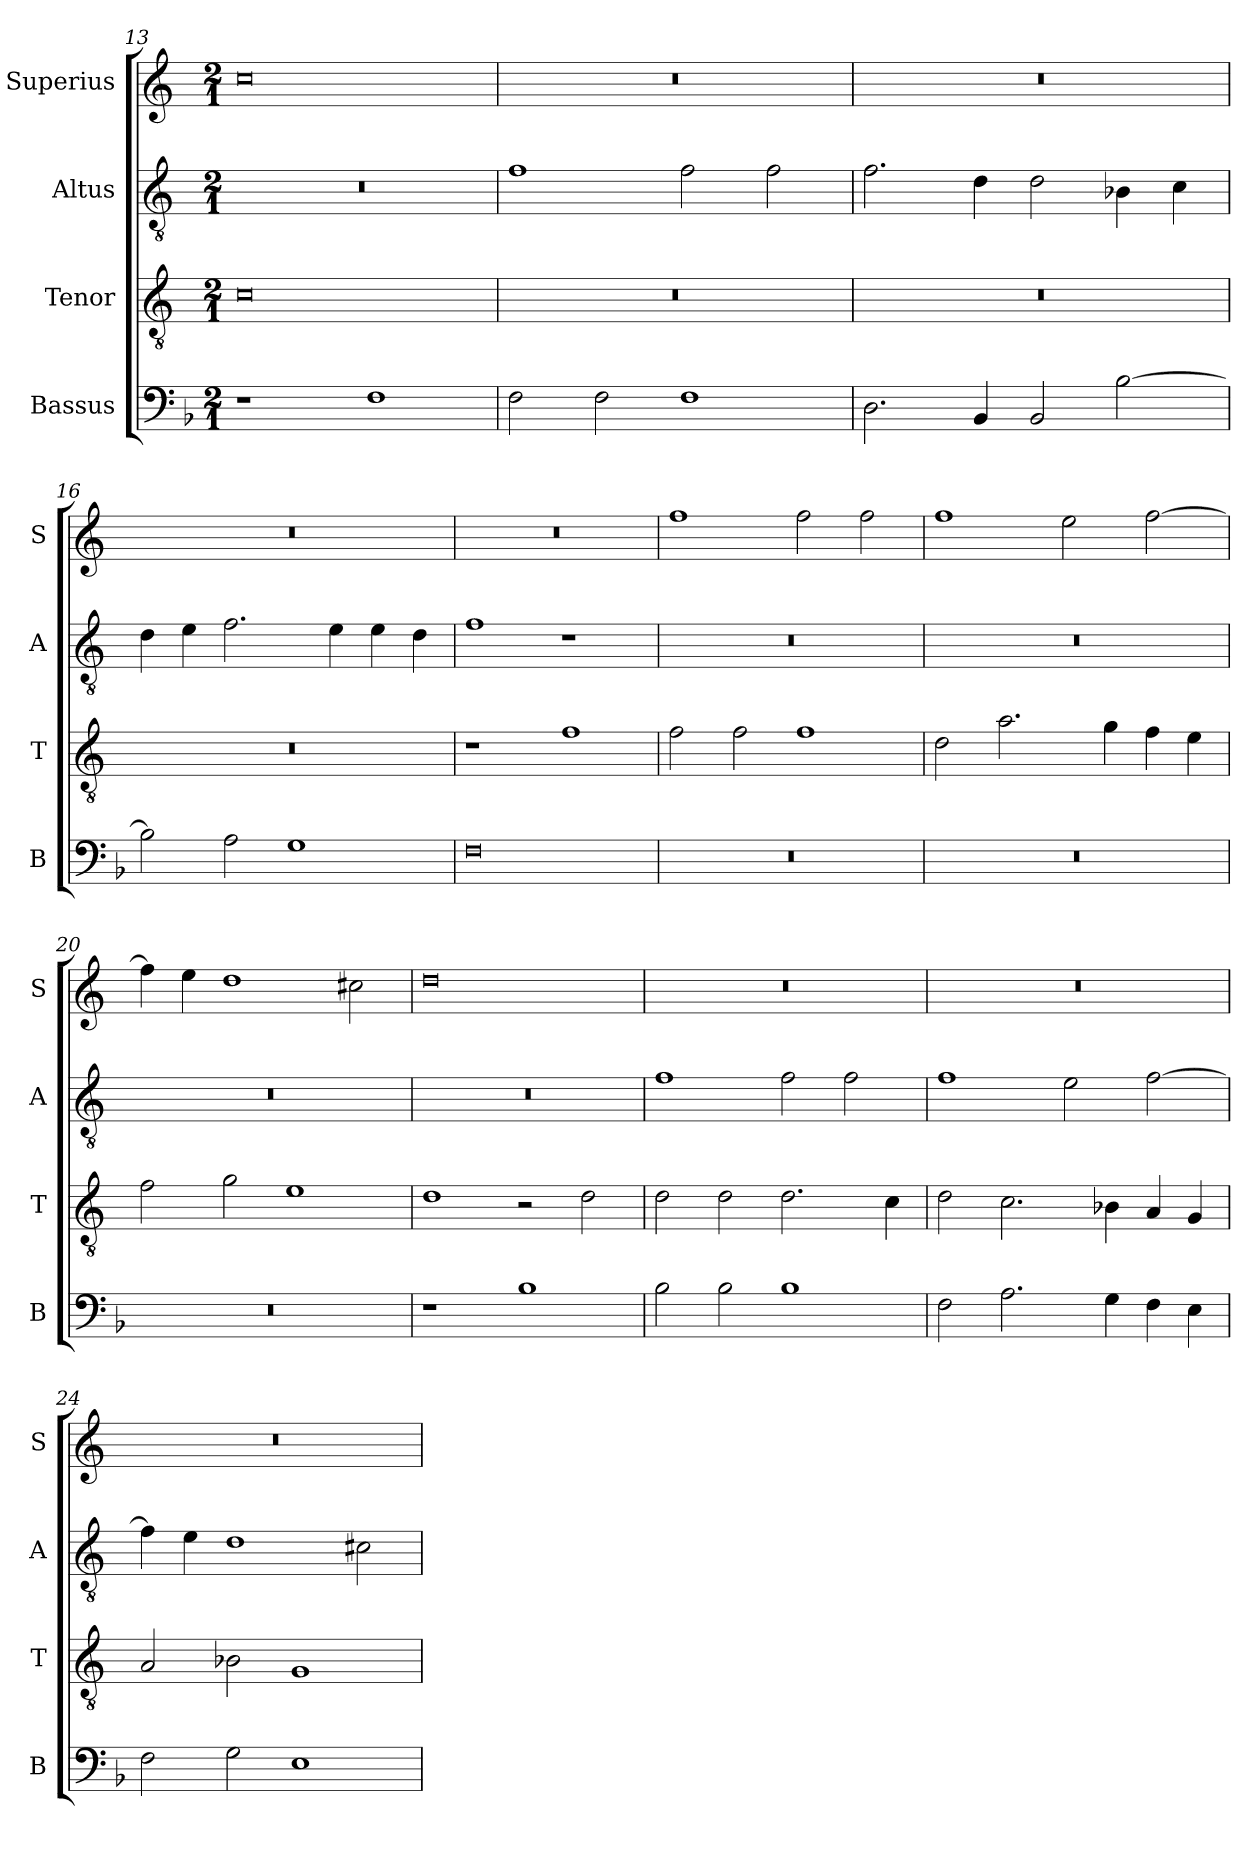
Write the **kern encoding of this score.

**kern	**kern	**kern	**kern
*part4	*part3	*part2	*part1
*staff4	*staff3	*staff2	*staff1
*I"Bassus	*I"Tenor	*I"Altus	*I"Superius
*I'B	*I'T	*I'A	*I'S
*clefF4	*clefGv2	*clefGv2	*clefG2
*k[b-]	*k[]	*k[]	*k[]
*M2/1	*M2/1	*M2/1	*M2/1
=13	=13	=13	=13
1r	0c	0r	0cc
1F	.	.	.
=14	=14	=14	=14
2F\	0r	1f	0r
2F\	.	.	.
1F	.	2f\	.
.	.	2f\	.
=15	=15	=15	=15
2.D\	0r	2.f\	0r
4BB-/	.	4d\	.
2BB-/	.	2d\	.
[2B-\	.	4B-X\	.
.	.	4c\	.
=16	=16	=16	=16
2B-\]	0r	4d\	0r
.	.	4e\	.
2A\	.	2.f\	.
1G	.	.	.
.	.	4e\	.
.	.	4e\	.
.	.	4d\	.
=17	=17	=17	=17
0F	1r	1f	0r
.	1f	1r	.
=18	=18	=18	=18
0r	2f\	0r	1ff
.	2f\	.	.
.	1f	.	2ff\
.	.	.	2ff\
=19	=19	=19	=19
0r	2d\	0r	1ff
.	2.a\	.	.
.	.	.	2ee\
.	4g\	.	.
.	4f\	.	[2ff\
.	4e\	.	.
=20	=20	=20	=20
0r	2f\	0r	4ff\]
.	.	.	4ee\
.	2g\	.	1dd
.	1e	.	.
.	.	.	2cc#X\
=21	=21	=21	=21
1r	1d	0r	0dd
1B-	2r	.	.
.	2d\	.	.
=22	=22	=22	=22
2B-\	2d\	1f	0r
2B-\	2d\	.	.
1B-	2.d\	2f\	.
.	.	2f\	.
.	4c\	.	.
=23	=23	=23	=23
2F\	2d\	1f	0r
2.A\	2.c\	.	.
.	.	2e\	.
4G\	4B-X\	.	.
4F\	4A/	[2f\	.
4E\	4G/	.	.
=24	=24	=24	=24
2F\	2A/	4f\]	0r
.	.	4e\	.
2G\	2B-X\	1d	.
1E	1G	.	.
.	.	2c#X\	.
=	=	=	=
*-	*-	*-	*-
